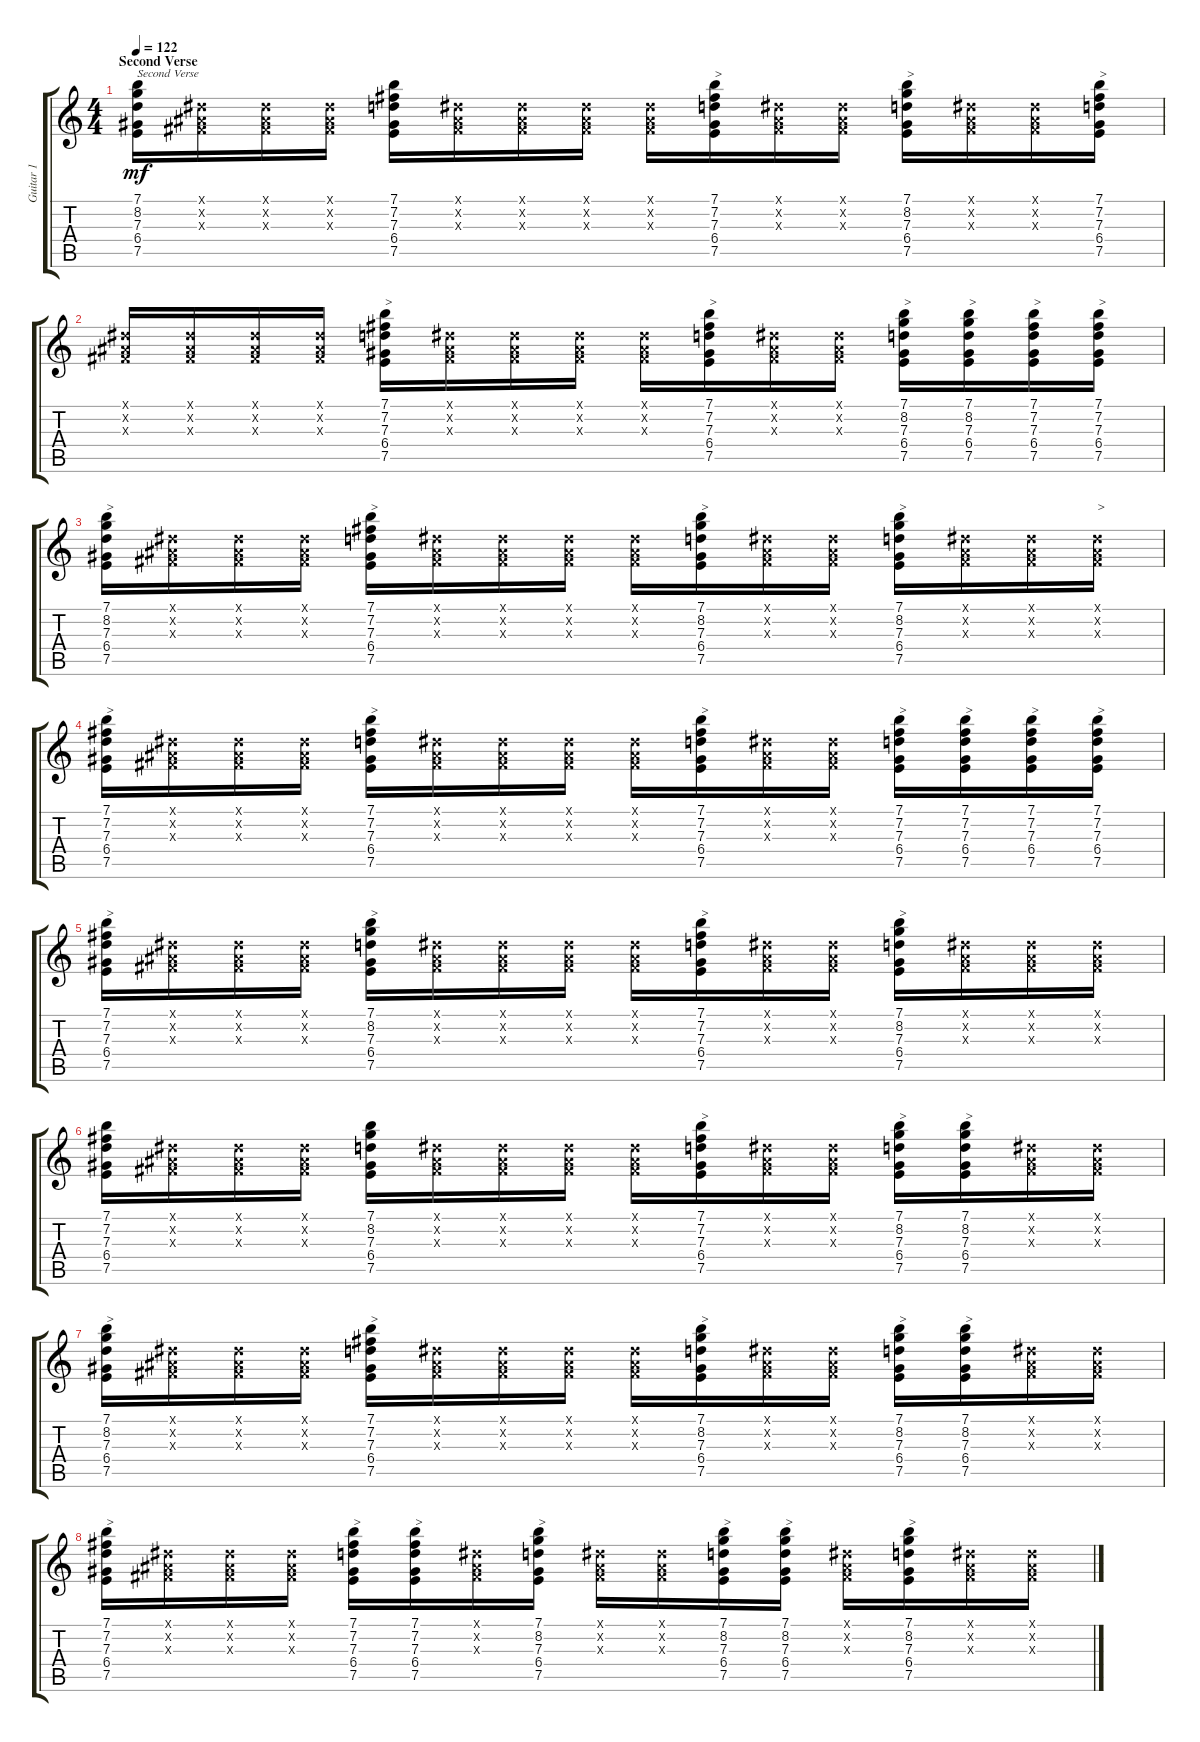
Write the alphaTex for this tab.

\track ("Guitar 1" "Guitar 1") {instrument distortionguitar}
\staff {score tabs}
\tuning (E4 B3 G3 D3 A2 E2) {hide}
\ts (4 4)
\section ("" "Second Verse")
\tempo 122
\clef g2
\ks c
(7.1 8.2 7.3 6.4 7.5).16{txt "Second Verse" dy mf} (-1.1{x} -1.2{x} -1.3{x}).16 (-1.1{x} -1.2{x} -1.3{x}).16 (-1.1{x} -1.2{x} -1.3{x}).16 (7.1 7.2 7.3 6.4 7.5).16 (-1.1{x} -1.2{x} -1.3{x}).16 (-1.1{x} -1.2{x} -1.3{x}).16 (-1.1{x} -1.2{x} -1.3{x}).16 (-1.1{x} -1.2{x} -1.3{x}).16 (7.1 7.2 7.3 6.4 7.5).16{txt ">"} (-1.1{x} -1.2{x} -1.3{x}).16 (-1.1{x} -1.2{x} -1.3{x}).16 (7.1 8.2 7.3 6.4 7.5).16{txt ">"} (-1.1{x} -1.2{x} -1.3{x}).16 (-1.1{x} -1.2{x} -1.3{x}).16 (7.1 7.2 7.3 6.4 7.5).16{txt ">"} |
(-1.1{x} -1.2{x} -1.3{x}).16 (-1.1{x} -1.2{x} -1.3{x}).16 (-1.1{x} -1.2{x} -1.3{x}).16 (-1.1{x} -1.2{x} -1.3{x}).16 (7.1 7.2 7.3 6.4 7.5).16{txt ">"} (-1.1{x} -1.2{x} -1.3{x}).16 (-1.1{x} -1.2{x} -1.3{x}).16 (-1.1{x} -1.2{x} -1.3{x}).16 (-1.1{x} -1.2{x} -1.3{x}).16 (7.1 7.2 7.3 6.4 7.5).16{txt ">"} (-1.1{x} -1.2{x} -1.3{x}).16 (-1.1{x} -1.2{x} -1.3{x}).16 (7.1 8.2 7.3 6.4 7.5).16{txt ">"} (7.1 8.2 7.3 6.4 7.5).16{txt ">"} (7.1 7.2 7.3 6.4 7.5).16{txt ">"} (7.1 7.2 7.3 6.4 7.5).16{txt ">"} |
(7.1 8.2 7.3 6.4 7.5).16{txt ">"} (-1.1{x} -1.2{x} -1.3{x}).16 (-1.1{x} -1.2{x} -1.3{x}).16 (-1.1{x} -1.2{x} -1.3{x}).16 (7.1 7.2 7.3 6.4 7.5).16{txt ">"} (-1.1{x} -1.2{x} -1.3{x}).16 (-1.1{x} -1.2{x} -1.3{x}).16 (-1.1{x} -1.2{x} -1.3{x}).16 (-1.1{x} -1.2{x} -1.3{x}).16 (7.1 8.2 7.3 6.4 7.5).16{txt ">"} (-1.1{x} -1.2{x} -1.3{x}).16 (-1.1{x} -1.2{x} -1.3{x}).16 (7.1 8.2 7.3 6.4 7.5).16{txt ">"} (-1.1{x} -1.2{x} -1.3{x}).16 (-1.1{x} -1.2{x} -1.3{x}).16 (-1.1{x} -1.2{x} -1.3{x}).16{txt ">"} |
(7.1 7.2 7.3 6.4 7.5).16{txt ">"} (-1.1{x} -1.2{x} -1.3{x}).16 (-1.1{x} -1.2{x} -1.3{x}).16 (-1.1{x} -1.2{x} -1.3{x}).16 (7.1 7.2 7.3 6.4 7.5).16{txt ">"} (-1.1{x} -1.2{x} -1.3{x}).16 (-1.1{x} -1.2{x} -1.3{x}).16 (-1.1{x} -1.2{x} -1.3{x}).16 (-1.1{x} -1.2{x} -1.3{x}).16 (7.1 7.2 7.3 6.4 7.5).16{txt ">"} (-1.1{x} -1.2{x} -1.3{x}).16 (-1.1{x} -1.2{x} -1.3{x}).16 (7.1 7.2 7.3 6.4 7.5).16{txt ">"} (7.1 7.2 7.3 6.4 7.5).16{txt ">"} (7.1 7.2 7.3 6.4 7.5).16{txt ">"} (7.1 7.2 7.3 6.4 7.5).16{txt ">"} |
(7.1 7.2 7.3 6.4 7.5).16{txt ">"} (-1.1{x} -1.2{x} -1.3{x}).16 (-1.1{x} -1.2{x} -1.3{x}).16 (-1.1{x} -1.2{x} -1.3{x}).16 (7.1 8.2 7.3 6.4 7.5).16{txt ">"} (-1.1{x} -1.2{x} -1.3{x}).16 (-1.1{x} -1.2{x} -1.3{x}).16 (-1.1{x} -1.2{x} -1.3{x}).16 (-1.1{x} -1.2{x} -1.3{x}).16 (7.1 7.2 7.3 6.4 7.5).16{txt ">"} (-1.1{x} -1.2{x} -1.3{x}).16 (-1.1{x} -1.2{x} -1.3{x}).16 (7.1 8.2 7.3 6.4 7.5).16{txt ">"} (-1.1{x} -1.2{x} -1.3{x}).16 (-1.1{x} -1.2{x} -1.3{x}).16 (-1.1{x} -1.2{x} -1.3{x}).16 |
(7.1 7.2 7.3 6.4 7.5).16 (-1.1{x} -1.2{x} -1.3{x}).16 (-1.1{x} -1.2{x} -1.3{x}).16 (-1.1{x} -1.2{x} -1.3{x}).16 (7.1 8.2 7.3 6.4 7.5).16 (-1.1{x} -1.2{x} -1.3{x}).16 (-1.1{x} -1.2{x} -1.3{x}).16 (-1.1{x} -1.2{x} -1.3{x}).16 (-1.1{x} -1.2{x} -1.3{x}).16 (7.1 7.2 7.3 6.4 7.5).16{txt ">"} (-1.1{x} -1.2{x} -1.3{x}).16 (-1.1{x} -1.2{x} -1.3{x}).16 (7.1 8.2 7.3 6.4 7.5).16{txt ">"} (7.1 8.2 7.3 6.4 7.5).16{txt ">"} (-1.1{x} -1.2{x} -1.3{x}).16 (-1.1{x} -1.2{x} -1.3{x}).16 |
(7.1 8.2 7.3 6.4 7.5).16{txt ">"} (-1.1{x} -1.2{x} -1.3{x}).16 (-1.1{x} -1.2{x} -1.3{x}).16 (-1.1{x} -1.2{x} -1.3{x}).16 (7.1 7.2 7.3 6.4 7.5).16{txt ">"} (-1.1{x} -1.2{x} -1.3{x}).16 (-1.1{x} -1.2{x} -1.3{x}).16 (-1.1{x} -1.2{x} -1.3{x}).16 (-1.1{x} -1.2{x} -1.3{x}).16 (7.1 8.2 7.3 6.4 7.5).16{txt ">"} (-1.1{x} -1.2{x} -1.3{x}).16 (-1.1{x} -1.2{x} -1.3{x}).16 (7.1 8.2 7.3 6.4 7.5).16{txt ">"} (7.1 8.2 7.3 6.4 7.5).16{txt ">"} (-1.1{x} -1.2{x} -1.3{x}).16 (-1.1{x} -1.2{x} -1.3{x}).16 |
(7.1 7.2 7.3 6.4 7.5).16{txt ">"} (-1.1{x} -1.2{x} -1.3{x}).16 (-1.1{x} -1.2{x} -1.3{x}).16 (-1.1{x} -1.2{x} -1.3{x}).16 (7.1 7.2 7.3 6.4 7.5).16{txt ">"} (7.1 7.2 7.3 6.4 7.5).16{txt ">"} (-1.1{x} -1.2{x} -1.3{x}).16 (7.1 8.2 7.3 6.4 7.5).16{txt ">"} (-1.1{x} -1.2{x} -1.3{x}).16 (-1.1{x} -1.2{x} -1.3{x}).16 (7.1 8.2 7.3 6.4 7.5).16{txt ">"} (7.1 8.2 7.3 6.4 7.5).16{txt ">"} (-1.1{x} -1.2{x} -1.3{x}).16 (7.1 8.2 7.3 6.4 7.5).16{txt ">"} (-1.1{x} -1.2{x} -1.3{x}).16 (-1.1{x} -1.2{x} -1.3{x}).16
